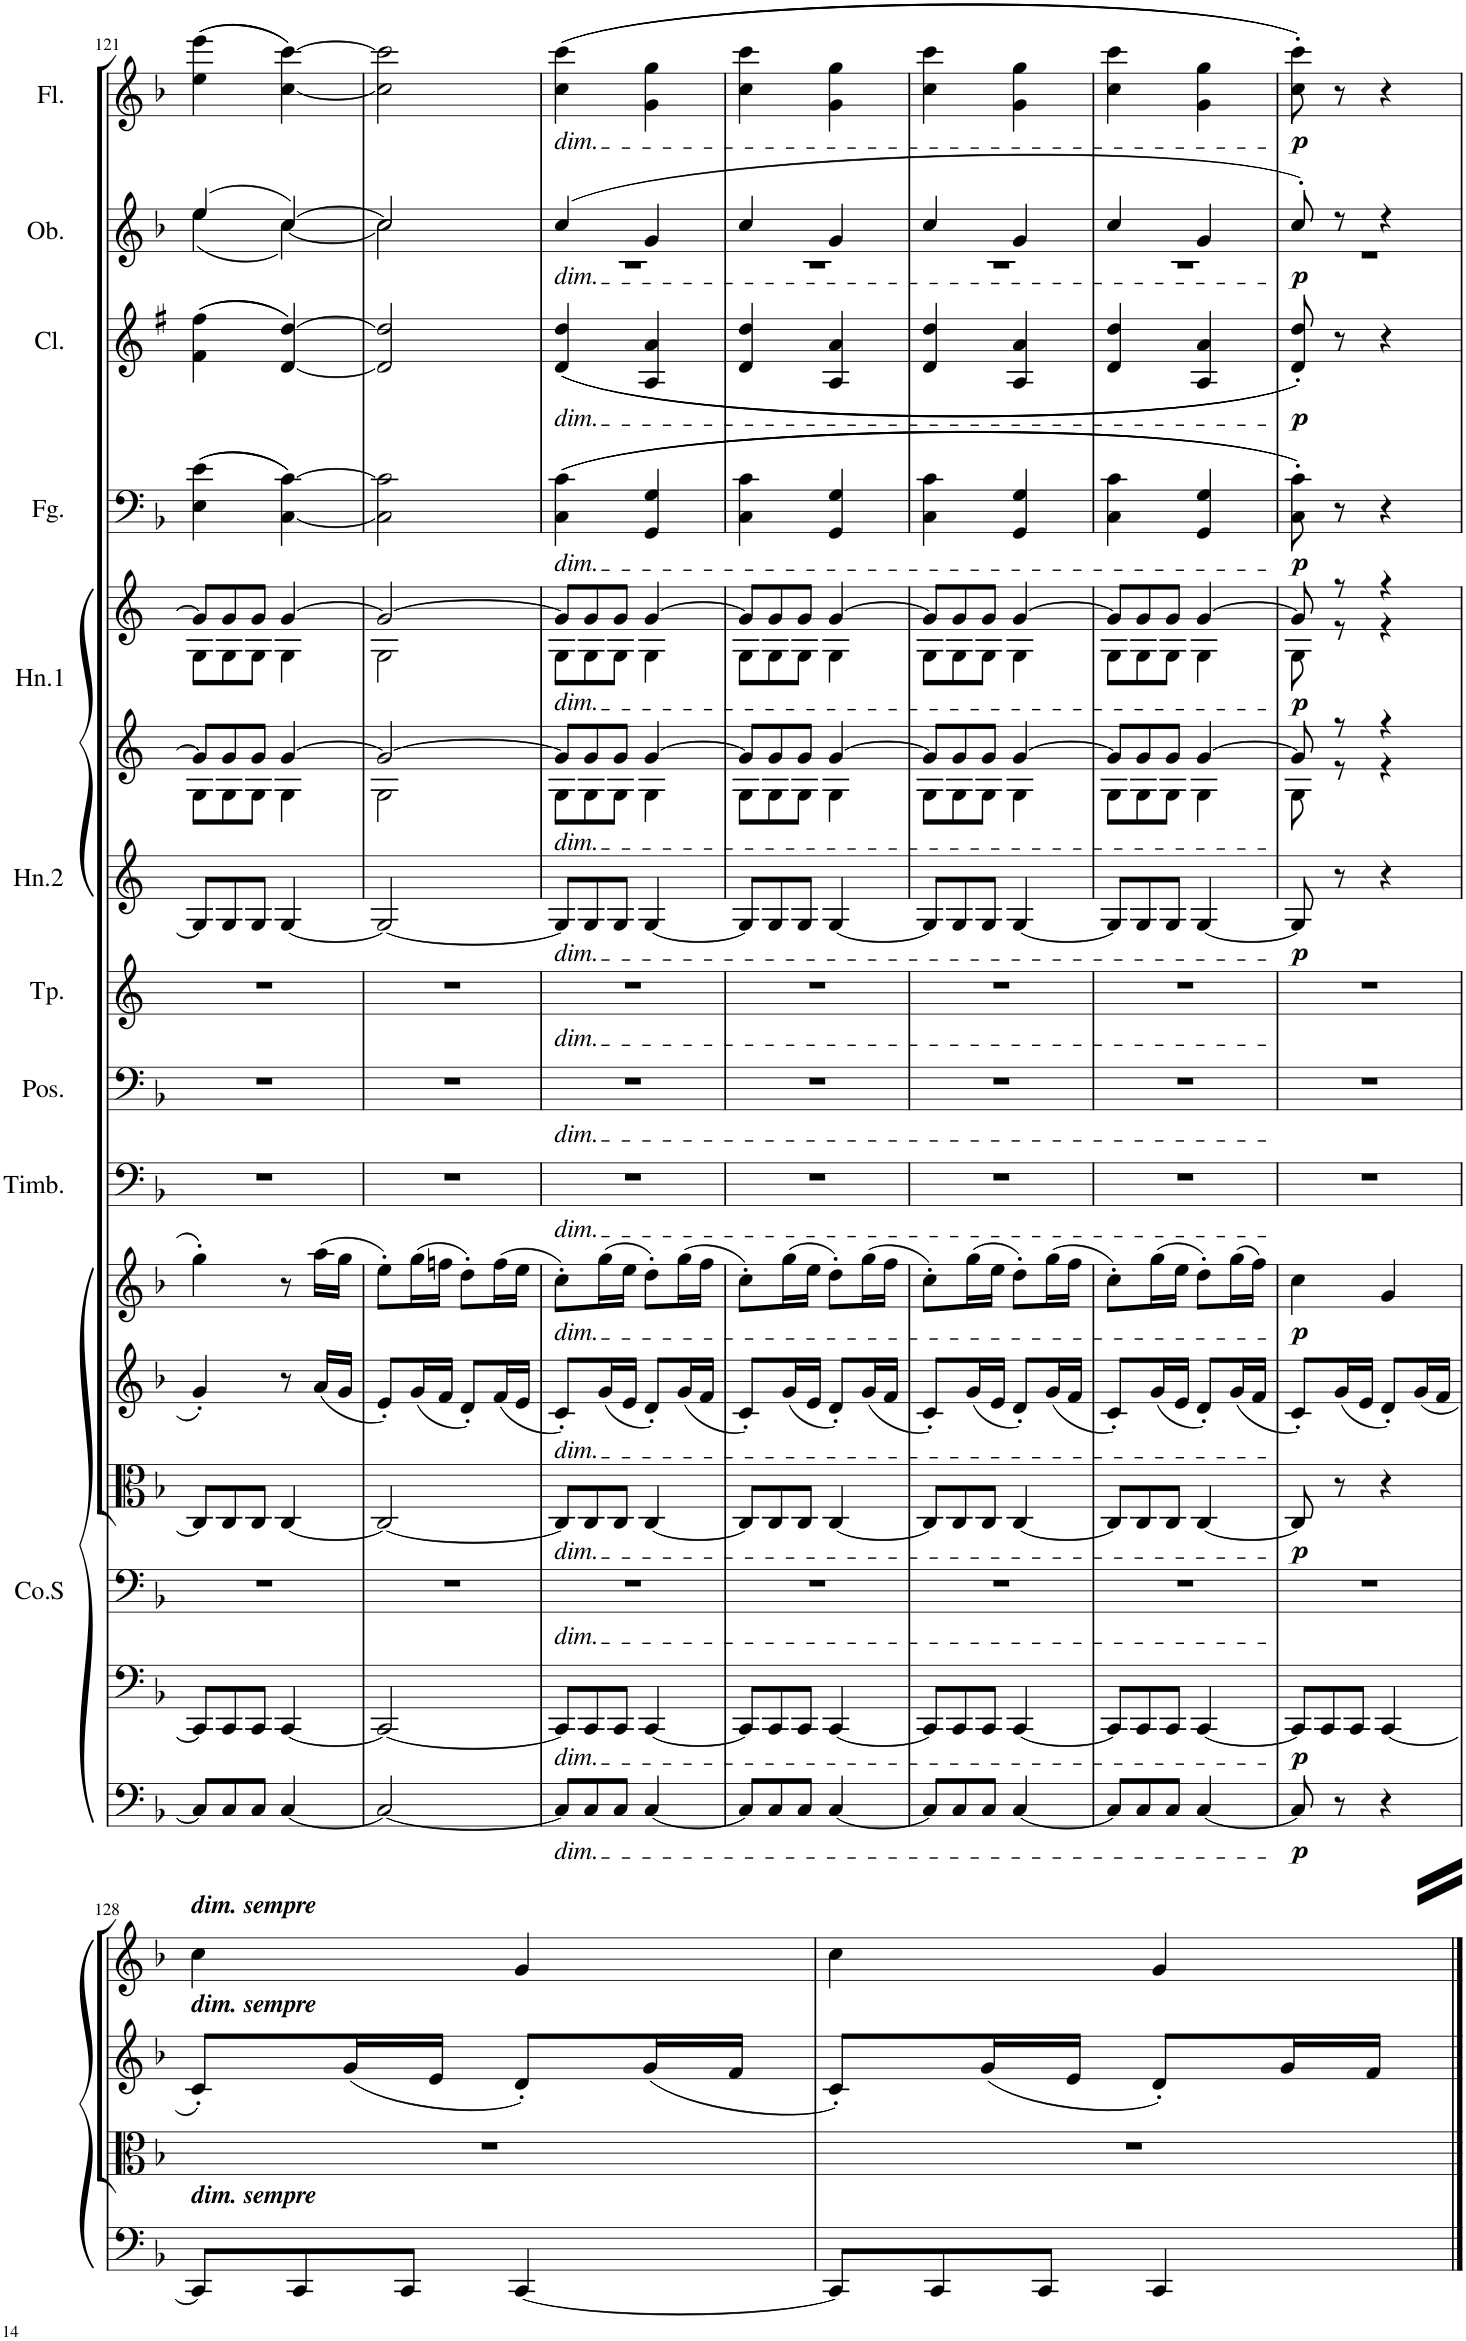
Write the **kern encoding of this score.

**kern	**dynam	**kern	**dynam	**kern	**dynam	**kern	**kern	**dynam	**kern	**dynam	**kern	**kern	**dynam	**kern	**dynam	**kern	**dynam	**kern	**dynam	**kern	**dynam
*part12	*part12	*part11	*part11	*part10	*part10	*part9	*part8	*part8	*part7	*part7	*part6	*part5	*part5	*part4	*part4	*part3	*part3	*part2	*part2	*part1	*part1
*staff12	*staff12	*staff11	*staff11	*staff10	*staff10	*staff9	*staff8	*staff8	*staff7	*staff7	*staff6	*staff5	*staff5	*staff4	*staff4	*staff3	*staff3	*staff2	*staff2	*staff1	*staff1
*I"Contrebasse	*	*I"Violoncelle	*	*I"Alto	*	*I"Violon II	*I"Violon I	*	*I"Cor 2 F	*	*I"Cor 1 F	*I"Cor 1 F	*	*I"Bassons	*	*I"Clarinettes Bb	*	*I"Hautbois	*	*I"Flûtes	*
*I'Cb	*	*I'Vc	*	*	*	*I'Vln	*I'Vln	*	*	*	*	*	*	*	*	*I'Cl.	*	*	*	*I'Fl.	*
!!LO:PB:g=z
*clefF4	*	*clefF4	*	*clefC3	*	*clefG2	*clefG2	*	*clefG2	*	*clefG2	*clefG2	*	*clefF4	*	*clefG2	*	*clefG2	*	*clefG2	*
*Trd7c12	*	*	*	*	*	*	*	*	*Trd4c7	*	*Trd4c7	*Trd4c7	*	*	*	*Trd1c2	*	*	*	*	*
*k[b-]	*	*k[b-]	*	*k[b-]	*	*k[b-]	*k[b-]	*	*k[]	*	*k[]	*k[]	*	*k[b-]	*	*k[f#]	*	*k[b-]	*	*k[b-]	*
*M2/4	*	*M2/4	*	*M2/4	*	*M2/4	*M2/4	*	*M2/4	*	*M2/4	*M2/4	*	*M2/4	*	*M2/4	*	*M2/4	*	*M2/4	*
*Xtuplet	*	*Xtuplet	*	*Xtuplet	*	*	*	*	*Xtuplet	*	*Xtuplet	*Xtuplet	*	*	*	*	*	*	*	*	*
=121	=121	=121	=121	=121	=121	=121	=121	=121	=121	=121	=121	=121	=121	=121	=121	=121	=121	=121	=121	=121	=121
*	*	*	*	*	*	*	*	*	*	*	*^	*^	*	*	*	*	*	*^	*	*	*
12C/L]	.	12CC/L]	.	12C/L]	.	4g'/	4gg'\	.	12G/L]	.	12g/L]	12G\L	12g/L]	12G\L	.	((4E\ 4e\	.	((4f#\ 4ff#\	.	(4ee/	(4ee\	.	((4ee\ 4eee\	.
12C/	.	12CC/	.	12C/	.	.	.	.	12G/	.	12g/	12G\	12g/	12G\	.	.	.	.	.	.	.	.	.	.
12C/J	.	12CC/J	.	12C/J	.	.	.	.	12G/J	.	12g/J	12G\J	12g/J	12G\J	.	.	.	.	.	.	.	.	.	.
[4C/	.	[4CC/	.	[4C/	.	8r	8r	.	[4G/	.	[4g/	4G\	[4g/	4G\	.	[4C\ [4c\))	.	[4d/ [4dd/))	.	[4cc/)	[4cc\)	.	[4cc\ [4ccc\))	.
.	.	.	.	.	.	(16a/LL	(16aa\LL	.	.	.	.	.	.	.	.	.	.	.	.	.	.	.	.	.
.	.	.	.	.	.	16g/JJ	16gg\JJ	.	.	.	.	.	.	.	.	.	.	.	.	.	.	.	.	.
=122	=122	=122	=122	=122	=122	=122	=122	=122	=122	=122	=122	=122	=122	=122	=122	=122	=122	=122	=122	=122	=122	=122	=122	=122
2C/_	.	2CC/_	.	2C/_	.	8e'/L)	8ee'\L)	.	2G/_	.	2g/_	2G\	2g/_	2G\	.	2C\] 2c\]	.	2d/] 2dd/]	.	2cc/]	2cc\]	.	2cc\] 2ccc\]	.
.	.	.	.	.	.	(16g/L	(16gg\L	.	.	.	.	.	.	.	.	.	.	.	.	.	.	.	.	.
.	.	.	.	.	.	16f/JJ	16ffn\JJ	.	.	.	.	.	.	.	.	.	.	.	.	.	.	.	.	.
.	.	.	.	.	.	8d'/L)	8dd'\L)	.	.	.	.	.	.	.	.	.	.	.	.	.	.	.	.	.
.	.	.	.	.	.	(16f/L	(16ff\L	.	.	.	.	.	.	.	.	.	.	.	.	.	.	.	.	.
.	.	.	.	.	.	16e/JJ	16ee\JJ	.	.	.	.	.	.	.	.	.	.	.	.	.	.	.	.	.
=123	=123	=123	=123	=123	=123	=123	=123	=123	=123	=123	=123	=123	=123	=123	=123	=123	=123	=123	=123	=123	=123	=123	=123	=123
!	!	!	!	!	!	!	!	!	!	!	!	!	!	!	!	!	!	!	!	!	!	!	!LO:TX:b:i:t=dim.	!
!	!	!	!	!	!	!	!	!	!	!	!	!	!	!	!	!	!	!	!	!LO:TX:b:i:t=dim.	!	!	!	!
!	!	!	!	!	!	!	!	!	!	!	!	!	!	!	!	!	!	!LO:TX:b:i:t=dim.	!	!	!	!	!	!
!	!	!	!	!	!	!	!	!	!	!	!	!	!	!	!	!LO:TX:b:i:t=dim.	!	!	!	!	!	!	!	!
!	!	!	!	!	!	!	!	!	!	!	!	!	!LO:TX:b:i:t=dim.	!	!	!	!	!	!	!	!	!	!	!
!	!	!	!	!	!	!	!	!	!	!	!LO:TX:b:i:t=dim.	!	!	!	!	!	!	!	!	!	!	!	!	!
!	!	!	!	!	!	!	!	!	!LO:TX:b:i:t=dim.	!	!	!	!	!	!	!	!	!	!	!	!	!	!	!
!	!	!	!	!	!	!	!LO:TX:b:i:t=dim.	!	!	!	!	!	!	!	!	!	!	!	!	!	!	!	!	!
!	!	!	!	!	!	!LO:TX:b:i:t=dim.	!	!	!	!	!	!	!	!	!	!	!	!	!	!	!	!	!	!
!	!	!	!	!LO:TX:b:i:t=dim.	!	!	!	!	!	!	!	!	!	!	!	!	!	!	!	!	!	!	!	!
!	!	!LO:TX:b:i:t=dim.	!	!	!	!	!	!	!	!	!	!	!	!	!	!	!	!	!	!	!	!	!	!
!LO:TX:b:i:t=dim.	!	!	!	!	!	!	!	!	!	!	!	!	!	!	!	!	!	!	!	!	!	!	!	!
12C/L]	.	12CC/L]	.	12C/L]	.	8c'/L)	8cc'\L)	.	12G/L]	.	12g/L]	12G\L	12g/L]	12G\L	.	((4C\ 4c\	.	((4d/ 4dd/	.	(4cc/	2r	.	((4cc\ 4ccc\	.
12C/	.	12CC/	.	12C/	.	.	.	.	12G/	.	12g/	12G\	12g/	12G\	.	.	.	.	.	.	.	.	.	.
.	.	.	.	.	.	(16g/L	(16gg\L	.	.	.	.	.	.	.	.	.	.	.	.	.	.	.	.	.
12C/J	.	12CC/J	.	12C/J	.	.	.	.	12G/J	.	12g/J	12G\J	12g/J	12G\J	.	.	.	.	.	.	.	.	.	.
.	.	.	.	.	.	16e/JJ	16ee\JJ	.	.	.	.	.	.	.	.	.	.	.	.	.	.	.	.	.
[4C/	.	[4CC/	.	[4C/	.	8d'/L)	8dd'\L)	.	[4G/	.	[4g/	4G\	[4g/	4G\	.	4GG/ 4G/	.	4A/ 4a/	.	4g/	.	.	4g\ 4gg\	.
.	.	.	.	.	.	(16g/L	(16gg\L	.	.	.	.	.	.	.	.	.	.	.	.	.	.	.	.	.
.	.	.	.	.	.	16f/JJ	16ff\JJ	.	.	.	.	.	.	.	.	.	.	.	.	.	.	.	.	.
=124	=124	=124	=124	=124	=124	=124	=124	=124	=124	=124	=124	=124	=124	=124	=124	=124	=124	=124	=124	=124	=124	=124	=124	=124
12C/L]	.	12CC/L]	.	12C/L]	.	8c'/L)	8cc'\L)	.	12G/L]	.	12g/L]	12G\L	12g/L]	12G\L	.	4C\ 4c\	.	4d/ 4dd/	.	4cc/	2r	.	4cc\ 4ccc\	.
12C/	.	12CC/	.	12C/	.	.	.	.	12G/	.	12g/	12G\	12g/	12G\	.	.	.	.	.	.	.	.	.	.
.	.	.	.	.	.	(16g/L	(16gg\L	.	.	.	.	.	.	.	.	.	.	.	.	.	.	.	.	.
12C/J	.	12CC/J	.	12C/J	.	.	.	.	12G/J	.	12g/J	12G\J	12g/J	12G\J	.	.	.	.	.	.	.	.	.	.
.	.	.	.	.	.	16e/JJ	16ee\JJ	.	.	.	.	.	.	.	.	.	.	.	.	.	.	.	.	.
[4C/	.	[4CC/	.	[4C/	.	8d'/L)	8dd'\L)	.	[4G/	.	[4g/	4G\	[4g/	4G\	.	4GG/ 4G/	.	4A/ 4a/	.	4g/	.	.	4g\ 4gg\	.
.	.	.	.	.	.	(16g/L	(16gg\L	.	.	.	.	.	.	.	.	.	.	.	.	.	.	.	.	.
.	.	.	.	.	.	16f/JJ	16ff\JJ	.	.	.	.	.	.	.	.	.	.	.	.	.	.	.	.	.
=125	=125	=125	=125	=125	=125	=125	=125	=125	=125	=125	=125	=125	=125	=125	=125	=125	=125	=125	=125	=125	=125	=125	=125	=125
12C/L]	.	12CC/L]	.	12C/L]	.	8c'/L)	8cc'\L)	.	12G/L]	.	12g/L]	12G\L	12g/L]	12G\L	.	4C\ 4c\	.	4d/ 4dd/	.	4cc/	2r	.	4cc\ 4ccc\	.
12C/	.	12CC/	.	12C/	.	.	.	.	12G/	.	12g/	12G\	12g/	12G\	.	.	.	.	.	.	.	.	.	.
.	.	.	.	.	.	(16g/L	(16gg\L	.	.	.	.	.	.	.	.	.	.	.	.	.	.	.	.	.
12C/J	.	12CC/J	.	12C/J	.	.	.	.	12G/J	.	12g/J	12G\J	12g/J	12G\J	.	.	.	.	.	.	.	.	.	.
.	.	.	.	.	.	16e/JJ	16ee\JJ	.	.	.	.	.	.	.	.	.	.	.	.	.	.	.	.	.
[4C/	.	[4CC/	.	[4C/	.	8d'/L)	8dd'\L)	.	[4G/	.	[4g/	4G\	[4g/	4G\	.	4GG/ 4G/	.	4A/ 4a/	.	4g/	.	.	4g\ 4gg\	.
.	.	.	.	.	.	(16g/L	(16gg\L	.	.	.	.	.	.	.	.	.	.	.	.	.	.	.	.	.
.	.	.	.	.	.	16f/JJ	16ff\JJ	.	.	.	.	.	.	.	.	.	.	.	.	.	.	.	.	.
=126	=126	=126	=126	=126	=126	=126	=126	=126	=126	=126	=126	=126	=126	=126	=126	=126	=126	=126	=126	=126	=126	=126	=126	=126
12C/L]	.	12CC/L]	.	12C/L]	.	8c'/L)	8cc'\L)	.	12G/L]	.	12g/L]	12G\L	12g/L]	12G\L	.	4C\ 4c\	.	4d/ 4dd/	.	4cc/	2r	.	4cc\ 4ccc\	.
12C/	.	12CC/	.	12C/	.	.	.	.	12G/	.	12g/	12G\	12g/	12G\	.	.	.	.	.	.	.	.	.	.
.	.	.	.	.	.	(16g/L	(16gg\L	.	.	.	.	.	.	.	.	.	.	.	.	.	.	.	.	.
12C/J	.	12CC/J	.	12C/J	.	.	.	.	12G/J	.	12g/J	12G\J	12g/J	12G\J	.	.	.	.	.	.	.	.	.	.
.	.	.	.	.	.	16e/JJ	16ee\JJ	.	.	.	.	.	.	.	.	.	.	.	.	.	.	.	.	.
[4C/	.	[4CC/	.	[4C/	.	8d'/L)	8dd'\L)	.	[4G/	.	[4g/	4G\	[4g/	4G\	.	4GG/ 4G/	.	4A/ 4a/	.	4g/	.	.	4g\ 4gg\	.
.	.	.	.	.	.	(16g/L	(16gg\L	.	.	.	.	.	.	.	.	.	.	.	.	.	.	.	.	.
.	.	.	.	.	.	16f/JJ	16ff\JJ)	.	.	.	.	.	.	.	.	.	.	.	.	.	.	.	.	.
=127	=127	=127	=127	=127	=127	=127	=127	=127	=127	=127	=127	=127	=127	=127	=127	=127	=127	=127	=127	=127	=127	=127	=127	=127
!	!LO:DY:b	!	!LO:DY:b	!	!LO:DY:b	!	!	!LO:DY:b	!	!LO:DY:b	!	!	!	!	!LO:DY:b	!	!LO:DY:b	!	!LO:DY:b	!	!	!LO:DY:b	!	!LO:DY:b
8C/]	p	12CC/L]	p	8C/]	p	8c'/L)	4cc\	p	8G/]	p	8g/]	8G\	8g/]	8G\	p	8C\' 8c\'))	p	8d/' 8dd/'))	p	8cc'/)	2r	p	8cc\' 8ccc\'))	p
.	.	12CC/	.	.	.	.	.	.	.	.	.	.	.	.	.	.	.	.	.	.	.	.	.	.
8r	.	.	.	8r	.	(16g/L	.	.	8r	.	8r	8r	8r	8r	.	8r	.	8r	.	8r	.	.	8r	.
.	.	12CC/J	.	.	.	.	.	.	.	.	.	.	.	.	.	.	.	.	.	.	.	.	.	.
.	.	.	.	.	.	16e/JJ	.	.	.	.	.	.	.	.	.	.	.	.	.	.	.	.	.	.
4r	.	[4CC/	.	4r	.	8d'/L)	4g/	.	4r	.	4r	4r	4r	4r	.	4r	.	4r	.	4r	.	.	4r	.
.	.	.	.	.	.	(16g/L	.	.	.	.	.	.	.	.	.	.	.	.	.	.	.	.	.	.
.	.	.	.	.	.	16f/JJ	.	.	.	.	.	.	.	.	.	.	.	.	.	.	.	.	.	.
*	*	*	*	*	*	*	*	*	*	*	*v	*v	*	*	*	*	*	*	*	*v	*v	*	*	*
*	*	*	*	*	*	*	*	*	*	*	*	*v	*v	*	*	*	*	*	*	*	*	*
!!LO:LB:g=z
=128	=128	=128	=128	=128	=128	=128	=128	=128	=128	=128	=128	=128	=128	=128	=128	=128	=128	=128	=128	=128	=128
!	!	!	!	!	!	!	!LO:TX:a:Bi:t=dim. sempre	!	!	!	!	!	!	!	!	!	!	!	!	!	!
!	!	!	!	!	!	!LO:TX:a:Bi:t=dim. sempre	!	!	!	!	!	!	!	!	!	!	!	!	!	!	!
!	!	!LO:TX:a:Bi:t=dim. sempre	!	!	!	!	!	!	!	!	!	!	!	!	!	!	!	!	!	!	!
2r	.	12CC/L]	.	2r	.	8c'/L)	4cc\	.	2r	.	2r	2r	.	2r	.	2r	.	2r	.	2r	.
.	.	12CC/	.	.	.	.	.	.	.	.	.	.	.	.	.	.	.	.	.	.	.
.	.	.	.	.	.	(16g/L	.	.	.	.	.	.	.	.	.	.	.	.	.	.	.
.	.	12CC/J	.	.	.	.	.	.	.	.	.	.	.	.	.	.	.	.	.	.	.
.	.	.	.	.	.	16e/JJ	.	.	.	.	.	.	.	.	.	.	.	.	.	.	.
.	.	[4CC/	.	.	.	8d'/L)	4g/	.	.	.	.	.	.	.	.	.	.	.	.	.	.
.	.	.	.	.	.	(16g/L	.	.	.	.	.	.	.	.	.	.	.	.	.	.	.
.	.	.	.	.	.	16f/JJ	.	.	.	.	.	.	.	.	.	.	.	.	.	.	.
=129	=129	=129	=129	=129	=129	=129	=129	=129	=129	=129	=129	=129	=129	=129	=129	=129	=129	=129	=129	=129	=129
2r	.	12CC/L]	.	2r	.	8c'/L)	4cc\	.	2r	.	2r	2r	.	2r	.	2r	.	2r	.	2r	.
.	.	12CC/	.	.	.	.	.	.	.	.	.	.	.	.	.	.	.	.	.	.	.
.	.	.	.	.	.	(16g/L	.	.	.	.	.	.	.	.	.	.	.	.	.	.	.
.	.	12CC/J	.	.	.	.	.	.	.	.	.	.	.	.	.	.	.	.	.	.	.
.	.	.	.	.	.	16e/JJ	.	.	.	.	.	.	.	.	.	.	.	.	.	.	.
.	.	4CC/	.	.	.	8d'/L)	4g/	.	.	.	.	.	.	.	.	.	.	.	.	.	.
.	.	.	.	.	.	16g/L	.	.	.	.	.	.	.	.	.	.	.	.	.	.	.
.	.	.	.	.	.	16f/JJ	.	.	.	.	.	.	.	.	.	.	.	.	.	.	.
==	==	==	==	==	==	==	==	==	==	==	==	==	==	==	==	==	==	==	==	==	==
*-	*-	*-	*-	*-	*-	*-	*-	*-	*-	*-	*-	*-	*-	*-	*-	*-	*-	*-	*-	*-	*-
